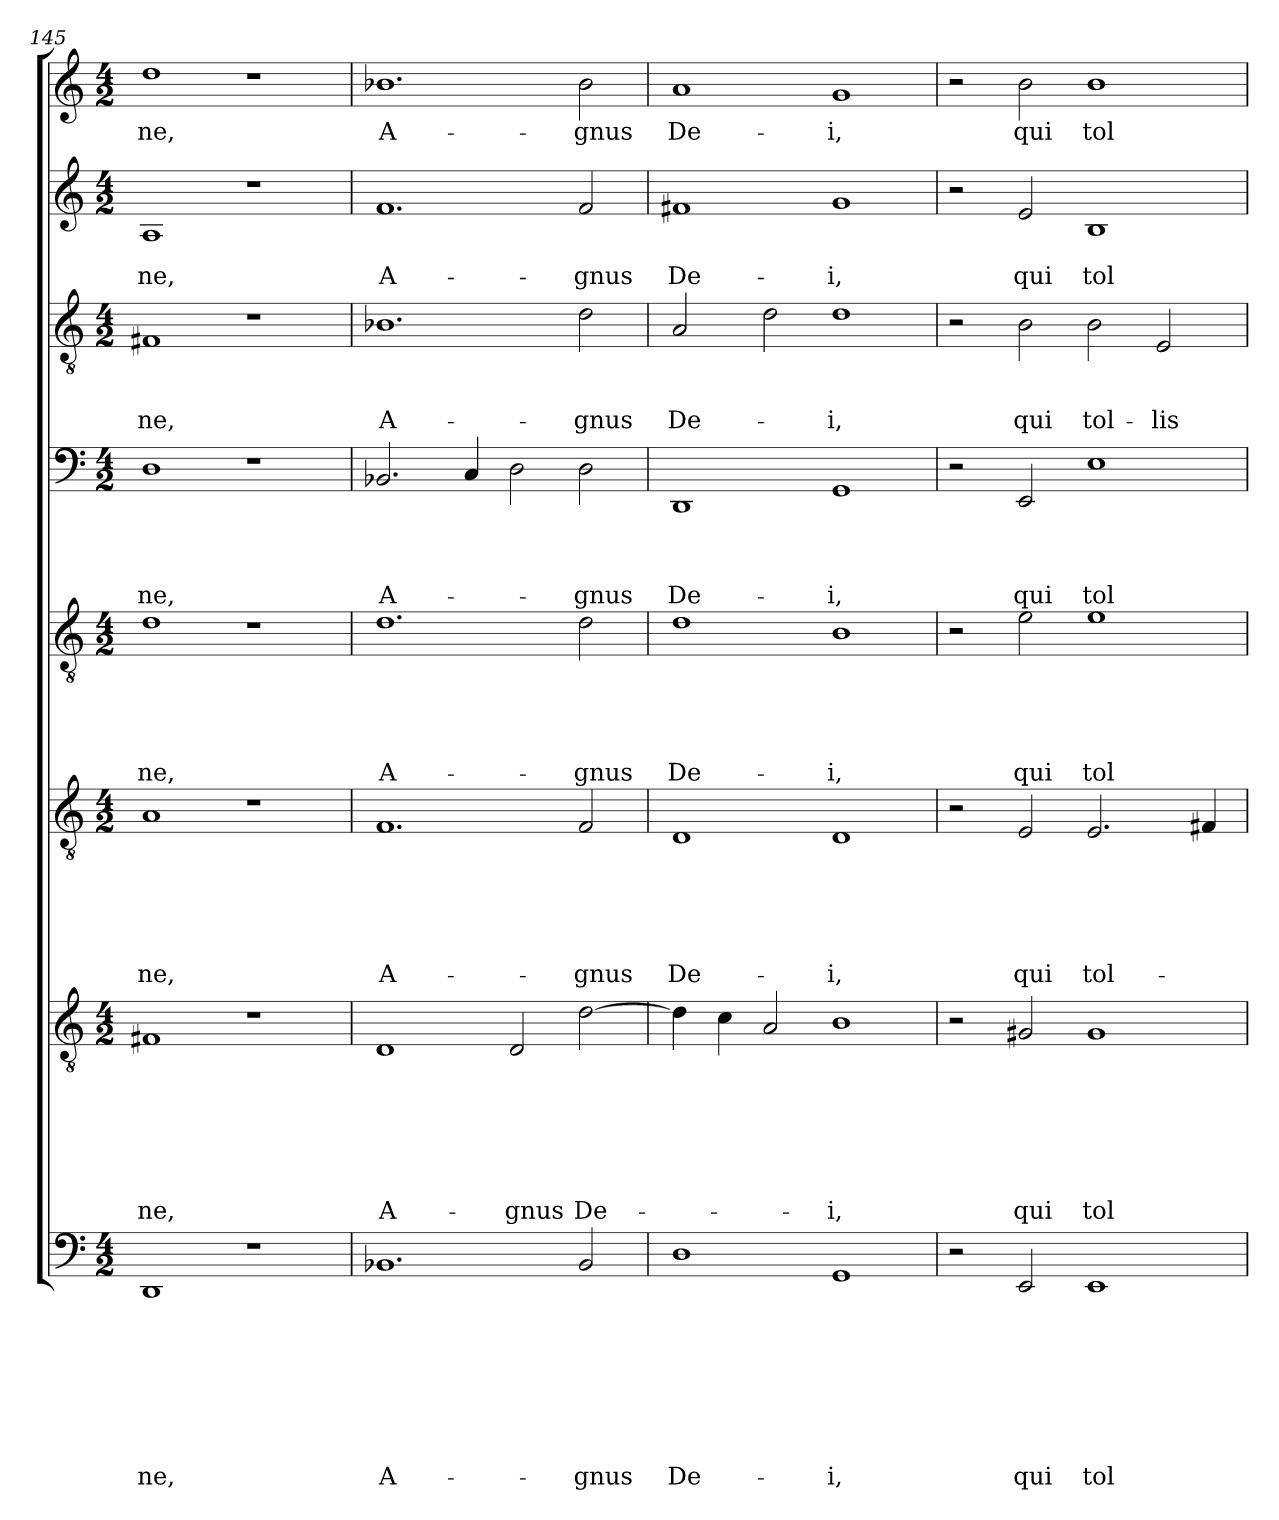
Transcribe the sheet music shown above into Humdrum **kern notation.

**kern	**text	**text	**text	**text	**text	**text	**text	**text	**kern	**text	**text	**text	**text	**text	**text	**text	**kern	**text	**text	**text	**text	**text	**text	**kern	**text	**text	**text	**text	**text	**kern	**text	**text	**text	**text	**kern	**text	**text	**text	**kern	**text	**text	**kern	**text
*part8	*part8	*part8	*part8	*part8	*part8	*part8	*part8	*part8	*part7	*part7	*part7	*part7	*part7	*part7	*part7	*part7	*part6	*part6	*part6	*part6	*part6	*part6	*part6	*part5	*part5	*part5	*part5	*part5	*part5	*part4	*part4	*part4	*part4	*part4	*part3	*part3	*part3	*part3	*part2	*part2	*part2	*part1	*part1
*staff8	*staff8	*staff8	*staff8	*staff8	*staff8	*staff8	*staff8	*staff8	*staff7	*staff7	*staff7	*staff7	*staff7	*staff7	*staff7	*staff7	*staff6	*staff6	*staff6	*staff6	*staff6	*staff6	*staff6	*staff5	*staff5	*staff5	*staff5	*staff5	*staff5	*staff4	*staff4	*staff4	*staff4	*staff4	*staff3	*staff3	*staff3	*staff3	*staff2	*staff2	*staff2	*staff1	*staff1
*clefF4	*	*	*	*	*	*	*	*	*clefGv2	*	*	*	*	*	*	*	*clefGv2	*	*	*	*	*	*	*clefGv2	*	*	*	*	*	*clefF4	*	*	*	*	*clefGv2	*	*	*	*clefG2	*	*	*clefG2	*
*k[]	*	*	*	*	*	*	*	*	*k[]	*	*	*	*	*	*	*	*k[]	*	*	*	*	*	*	*k[]	*	*	*	*	*	*k[]	*	*	*	*	*k[]	*	*	*	*k[]	*	*	*k[]	*
*a:	*	*	*	*	*	*	*	*	*a:	*	*	*	*	*	*	*	*a:	*	*	*	*	*	*	*a:	*	*	*	*	*	*a:	*	*	*	*	*a:	*	*	*	*a:	*	*	*a:	*
*M4/2	*	*	*	*	*	*	*	*	*M4/2	*	*	*	*	*	*	*	*M4/2	*	*	*	*	*	*	*M4/2	*	*	*	*	*	*M4/2	*	*	*	*	*M4/2	*	*	*	*M4/2	*	*	*M4/2	*
=145	=145	=145	=145	=145	=145	=145	=145	=145	=145	=145	=145	=145	=145	=145	=145	=145	=145	=145	=145	=145	=145	=145	=145	=145	=145	=145	=145	=145	=145	=145	=145	=145	=145	=145	=145	=145	=145	=145	=145	=145	=145	=145	=145
!	!	!	!	!	!	!	!	!LO:LY:b	!	!	!	!	!	!	!	!LO:LY:b	!	!	!	!	!	!	!LO:LY:b	!	!	!	!	!	!LO:LY:b	!	!	!	!	!LO:LY:b	!	!	!	!LO:LY:b	!	!	!LO:LY:b	!	!LO:LY:b
1DD	.	.	.	.	.	.	.	-ne,	1F#X	.	.	.	.	.	.	-ne,	1A	.	.	.	.	.	-ne,	1d	.	.	.	.	-ne,	1D	.	.	.	-ne,	1F#X	.	.	-ne,	1A	.	-ne,	1dd	-ne,
1r	.	.	.	.	.	.	.	.	1r	.	.	.	.	.	.	.	1r	.	.	.	.	.	.	1r	.	.	.	.	.	1r	.	.	.	.	1r	.	.	.	1r	.	.	1r	.
=146	=146	=146	=146	=146	=146	=146	=146	=146	=146	=146	=146	=146	=146	=146	=146	=146	=146	=146	=146	=146	=146	=146	=146	=146	=146	=146	=146	=146	=146	=146	=146	=146	=146	=146	=146	=146	=146	=146	=146	=146	=146	=146	=146
!	!	!	!	!	!	!	!	!LO:LY:b	!	!	!	!	!	!	!	!LO:LY:b	!	!	!	!	!	!	!LO:LY:b	!	!	!	!	!	!LO:LY:b	!	!	!	!	!LO:LY:b	!	!	!	!LO:LY:b	!	!	!LO:LY:b	!	!LO:LY:b
1.BB-X	.	.	.	.	.	.	.	A-	1D	.	.	.	.	.	.	A-	1.F	.	.	.	.	.	A-	1.d	.	.	.	.	A-	2.BB-X/	.	.	.	A-	1.B-X	.	.	A-	1.f	.	A-	1.b-X	A-
.	.	.	.	.	.	.	.	.	.	.	.	.	.	.	.	.	.	.	.	.	.	.	.	.	.	.	.	.	.	4C/	.	.	.	.	.	.	.	.	.	.	.	.	.
!	!	!	!	!	!	!	!	!	!	!	!	!	!	!	!	!LO:LY:b	!	!	!	!	!	!	!	!	!	!	!	!	!	!	!	!	!	!	!	!	!	!	!	!	!	!	!
.	.	.	.	.	.	.	.	.	2D/	.	.	.	.	.	.	-gnus	.	.	.	.	.	.	.	.	.	.	.	.	.	2D\	.	.	.	.	.	.	.	.	.	.	.	.	.
!	!	!	!	!	!	!	!	!LO:LY:b	!	!	!	!	!	!	!	!LO:LY:b	!	!	!	!	!	!	!LO:LY:b	!	!	!	!	!	!LO:LY:b	!	!	!	!	!LO:LY:b	!	!	!	!LO:LY:b	!	!	!LO:LY:b	!	!LO:LY:b
2BB-/	.	.	.	.	.	.	.	-gnus	[2d\	.	.	.	.	.	.	De-	2F/	.	.	.	.	.	-gnus	2d\	.	.	.	.	-gnus	2D\	.	.	.	-gnus	2d\	.	.	-gnus	2f/	.	-gnus	2b-\	-gnus
=147	=147	=147	=147	=147	=147	=147	=147	=147	=147	=147	=147	=147	=147	=147	=147	=147	=147	=147	=147	=147	=147	=147	=147	=147	=147	=147	=147	=147	=147	=147	=147	=147	=147	=147	=147	=147	=147	=147	=147	=147	=147	=147	=147
!	!	!	!	!	!	!	!	!LO:LY:b	!	!	!	!	!	!	!	!	!	!	!	!	!	!	!LO:LY:b	!	!	!	!	!	!LO:LY:b	!	!	!	!	!LO:LY:b	!	!	!	!LO:LY:b	!	!	!LO:LY:b	!	!LO:LY:b
1D	.	.	.	.	.	.	.	De-	4d\]	.	.	.	.	.	.	.	1D	.	.	.	.	.	De-	1d	.	.	.	.	De-	1DD	.	.	.	De-	2A/	.	.	De-	1f#X	.	De-	1a	De-
.	.	.	.	.	.	.	.	.	4c\	.	.	.	.	.	.	.	.	.	.	.	.	.	.	.	.	.	.	.	.	.	.	.	.	.	.	.	.	.	.	.	.	.	.
.	.	.	.	.	.	.	.	.	2A/	.	.	.	.	.	.	.	.	.	.	.	.	.	.	.	.	.	.	.	.	.	.	.	.	.	2d\	.	.	.	.	.	.	.	.
!	!	!	!	!	!	!	!	!LO:LY:b	!	!	!	!	!	!	!	!LO:LY:b	!	!	!	!	!	!	!LO:LY:b	!	!	!	!	!	!LO:LY:b	!	!	!	!	!LO:LY:b	!	!	!	!LO:LY:b	!	!	!LO:LY:b	!	!LO:LY:b
1GG	.	.	.	.	.	.	.	-i,	1B	.	.	.	.	.	.	-i,	1D	.	.	.	.	.	-i,	1B	.	.	.	.	-i,	1GG	.	.	.	-i,	1d	.	.	-i,	1g	.	-i,	1g	-i,
=148	=148	=148	=148	=148	=148	=148	=148	=148	=148	=148	=148	=148	=148	=148	=148	=148	=148	=148	=148	=148	=148	=148	=148	=148	=148	=148	=148	=148	=148	=148	=148	=148	=148	=148	=148	=148	=148	=148	=148	=148	=148	=148	=148
2r	.	.	.	.	.	.	.	.	2r	.	.	.	.	.	.	.	2r	.	.	.	.	.	.	2r	.	.	.	.	.	2r	.	.	.	.	2r	.	.	.	2r	.	.	2r	.
!	!	!	!	!	!	!	!	!LO:LY:b	!	!	!	!	!	!	!	!LO:LY:b	!	!	!	!	!	!	!LO:LY:b	!	!	!	!	!	!LO:LY:b	!	!	!	!	!LO:LY:b	!	!	!	!LO:LY:b	!	!	!LO:LY:b	!	!LO:LY:b
2EE/	.	.	.	.	.	.	.	qui	2G#X/	.	.	.	.	.	.	qui	2E/	.	.	.	.	.	qui	2e\	.	.	.	.	qui	2EE/	.	.	.	qui	2B\	.	.	qui	2e/	.	qui	2b\	qui
!	!	!	!	!	!	!	!	!LO:LY:b	!	!	!	!	!	!	!	!LO:LY:b	!	!	!	!	!	!	!LO:LY:b	!	!	!	!	!	!LO:LY:b	!	!	!	!	!LO:LY:b	!	!	!	!LO:LY:b	!	!	!LO:LY:b	!	!LO:LY:b
1EE	.	.	.	.	.	.	.	tol-	1G#	.	.	.	.	.	.	tol-	2.E/	.	.	.	.	.	tol-	1e	.	.	.	.	tol-	1E	.	.	.	tol-	2B\	.	.	tol-	1B	.	tol-	1b	tol-
!	!	!	!	!	!	!	!	!	!	!	!	!	!	!	!	!	!	!	!	!	!	!	!	!	!	!	!	!	!	!	!	!	!	!	!	!	!	!LO:LY:b	!	!	!	!	!
.	.	.	.	.	.	.	.	.	.	.	.	.	.	.	.	.	.	.	.	.	.	.	.	.	.	.	.	.	.	.	.	.	.	.	2E/	.	.	-lis	.	.	.	.	.
.	.	.	.	.	.	.	.	.	.	.	.	.	.	.	.	.	4F#X/	.	.	.	.	.	.	.	.	.	.	.	.	.	.	.	.	.	.	.	.	.	.	.	.	.	.
=	=	=	=	=	=	=	=	=	=	=	=	=	=	=	=	=	=	=	=	=	=	=	=	=	=	=	=	=	=	=	=	=	=	=	=	=	=	=	=	=	=	=	=
*-	*-	*-	*-	*-	*-	*-	*-	*-	*-	*-	*-	*-	*-	*-	*-	*-	*-	*-	*-	*-	*-	*-	*-	*-	*-	*-	*-	*-	*-	*-	*-	*-	*-	*-	*-	*-	*-	*-	*-	*-	*-	*-	*-
